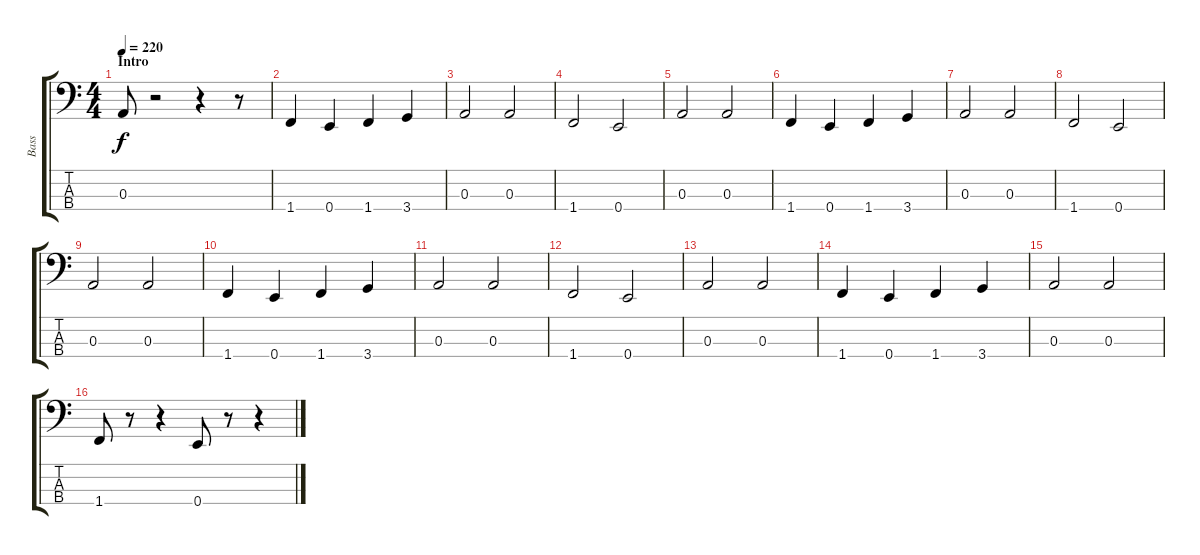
\track ("Bass" "Bass") {instrument electricbasspick}
\staff {score tabs}
\tuning (G2 D2 A1 E1) {hide}
\ts (4 4)
\section ("" "Intro")
\tempo 220
\clef f4
\ks c
0.3.8{dy f instrument electricbasspick} r.2 r.4 r.8 |
1.4.4 0.4.4 1.4.4 3.4.4 |
0.3.2 0.3.2 |
1.4.2 0.4.2 |
0.3.2 0.3.2 |
1.4.4 0.4.4 1.4.4 3.4.4 |
0.3.2 0.3.2 |
1.4.2 0.4.2 |
0.3.2 0.3.2 |
1.4.4 0.4.4 1.4.4 3.4.4 |
0.3.2 0.3.2 |
1.4.2 0.4.2 |
0.3.2 0.3.2 |
1.4.4 0.4.4 1.4.4 3.4.4 |
0.3.2 0.3.2 |
1.4.8 r.8 r.4 0.4.8 r.8 r.4
